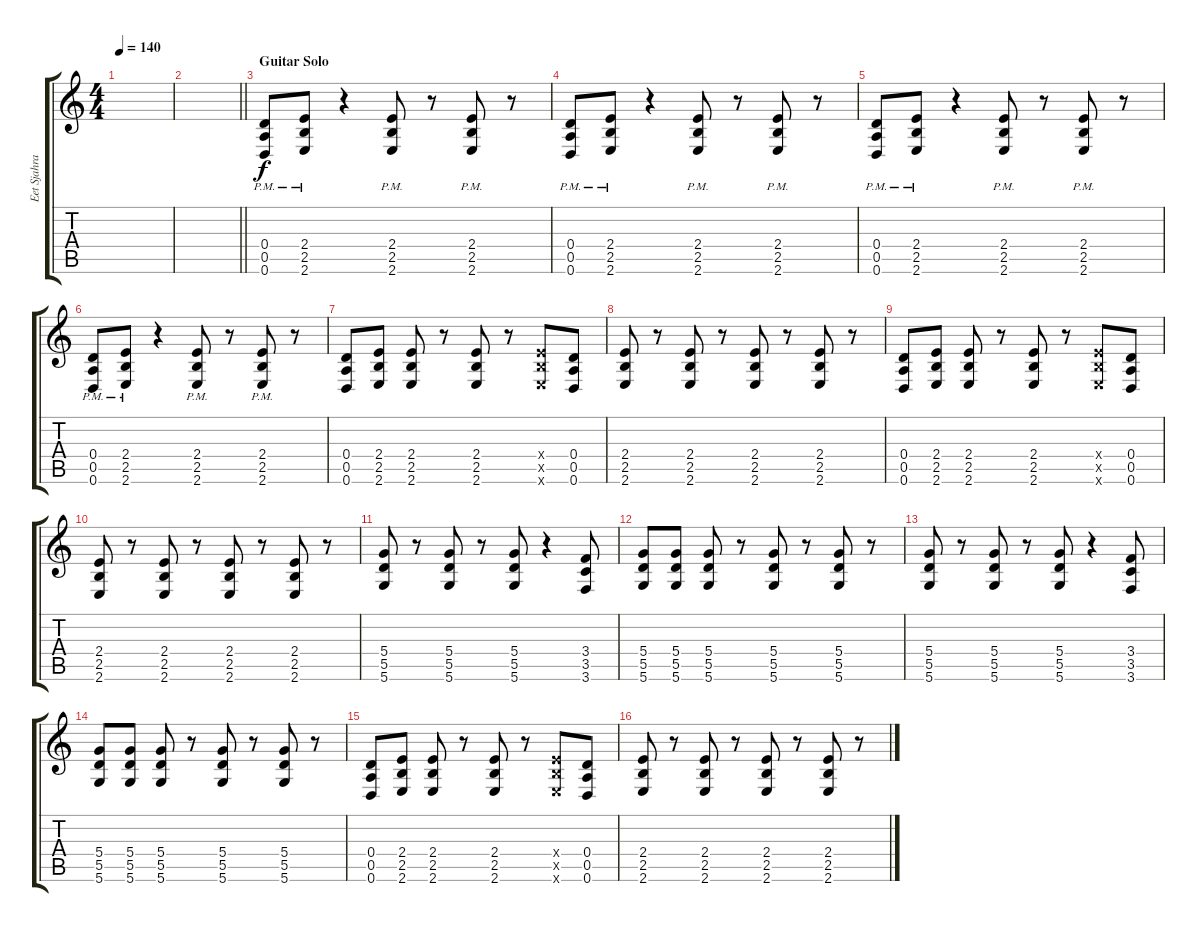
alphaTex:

\track ("Eet Sjahraine" "Eet Sjahra") {instrument overdrivenguitar}
\staff {score tabs}
\tuning (E4 B3 G3 D3 A2 D2) {hide}
\ts (4 4)
\tempo 140
\clef g2
\ks c
|
\barLineRight lightlight
|
\section ("" "Guitar Solo")
(0.4{pm} 0.5{pm} 0.6{pm}).8{volume 11} (2.4{pm} 2.5{pm} 2.6{pm}).8 r.4 (2.4{pm} 2.5{pm} 2.6{pm}).8 r.8 (2.4{pm} 2.5{pm} 2.6{pm}).8 r.8 |
(0.4{pm} 0.5{pm} 0.6{pm}).8 (2.4{pm} 2.5{pm} 2.6{pm}).8 r.4 (2.4{pm} 2.5{pm} 2.6{pm}).8 r.8 (2.4{pm} 2.5{pm} 2.6{pm}).8 r.8 |
(0.4{pm} 0.5{pm} 0.6{pm}).8 (2.4{pm} 2.5{pm} 2.6{pm}).8 r.4 (2.4{pm} 2.5{pm} 2.6{pm}).8 r.8 (2.4{pm} 2.5{pm} 2.6{pm}).8 r.8 |
(0.4{pm} 0.5{pm} 0.6{pm}).8 (2.4{pm} 2.5{pm} 2.6{pm}).8 r.4 (2.4{pm} 2.5{pm} 2.6{pm}).8 r.8 (2.4{pm} 2.5{pm} 2.6{pm}).8 r.8 |
(0.4 0.5 0.6).8 (2.4 2.5 2.6).8 (2.4 2.5 2.6).8 r.8 (2.4 2.5 2.6).8 r.8 (2.4{x} 2.5{x} 2.6{x}).8 (0.4 0.5 0.6).8 |
(2.4 2.5 2.6).8 r.8 (2.4 2.5 2.6).8 r.8 (2.4 2.5 2.6).8 r.8 (2.4 2.5 2.6).8 r.8 |
(0.4 0.5 0.6).8 (2.4 2.5 2.6).8 (2.4 2.5 2.6).8 r.8 (2.4 2.5 2.6).8 r.8 (2.4{x} 2.5{x} 2.6{x}).8 (0.4 0.5 0.6).8 |
(2.4 2.5 2.6).8 r.8 (2.4 2.5 2.6).8 r.8 (2.4 2.5 2.6).8 r.8 (2.4 2.5 2.6).8 r.8 |
(5.4 5.5 5.6).8 r.8 (5.4 5.5 5.6).8 r.8 (5.4 5.5 5.6).8 r.4 (3.4 3.5 3.6).8 |
(5.4 5.5 5.6).8 (5.4 5.5 5.6).8 (5.4 5.5 5.6).8 r.8 (5.4 5.5 5.6).8 r.8 (5.4 5.5 5.6).8 r.8 |
(5.4 5.5 5.6).8 r.8 (5.4 5.5 5.6).8 r.8 (5.4 5.5 5.6).8 r.4 (3.4 3.5 3.6).8 |
(5.4 5.5 5.6).8 (5.4 5.5 5.6).8 (5.4 5.5 5.6).8 r.8 (5.4 5.5 5.6).8 r.8 (5.4 5.5 5.6).8 r.8 |
(0.4 0.5 0.6).8 (2.4 2.5 2.6).8 (2.4 2.5 2.6).8 r.8 (2.4 2.5 2.6).8 r.8 (2.4{x} 2.5{x} 2.6{x}).8 (0.4 0.5 0.6).8 |
(2.4 2.5 2.6).8 r.8 (2.4 2.5 2.6).8 r.8 (2.4 2.5 2.6).8 r.8 (2.4 2.5 2.6).8 r.8
